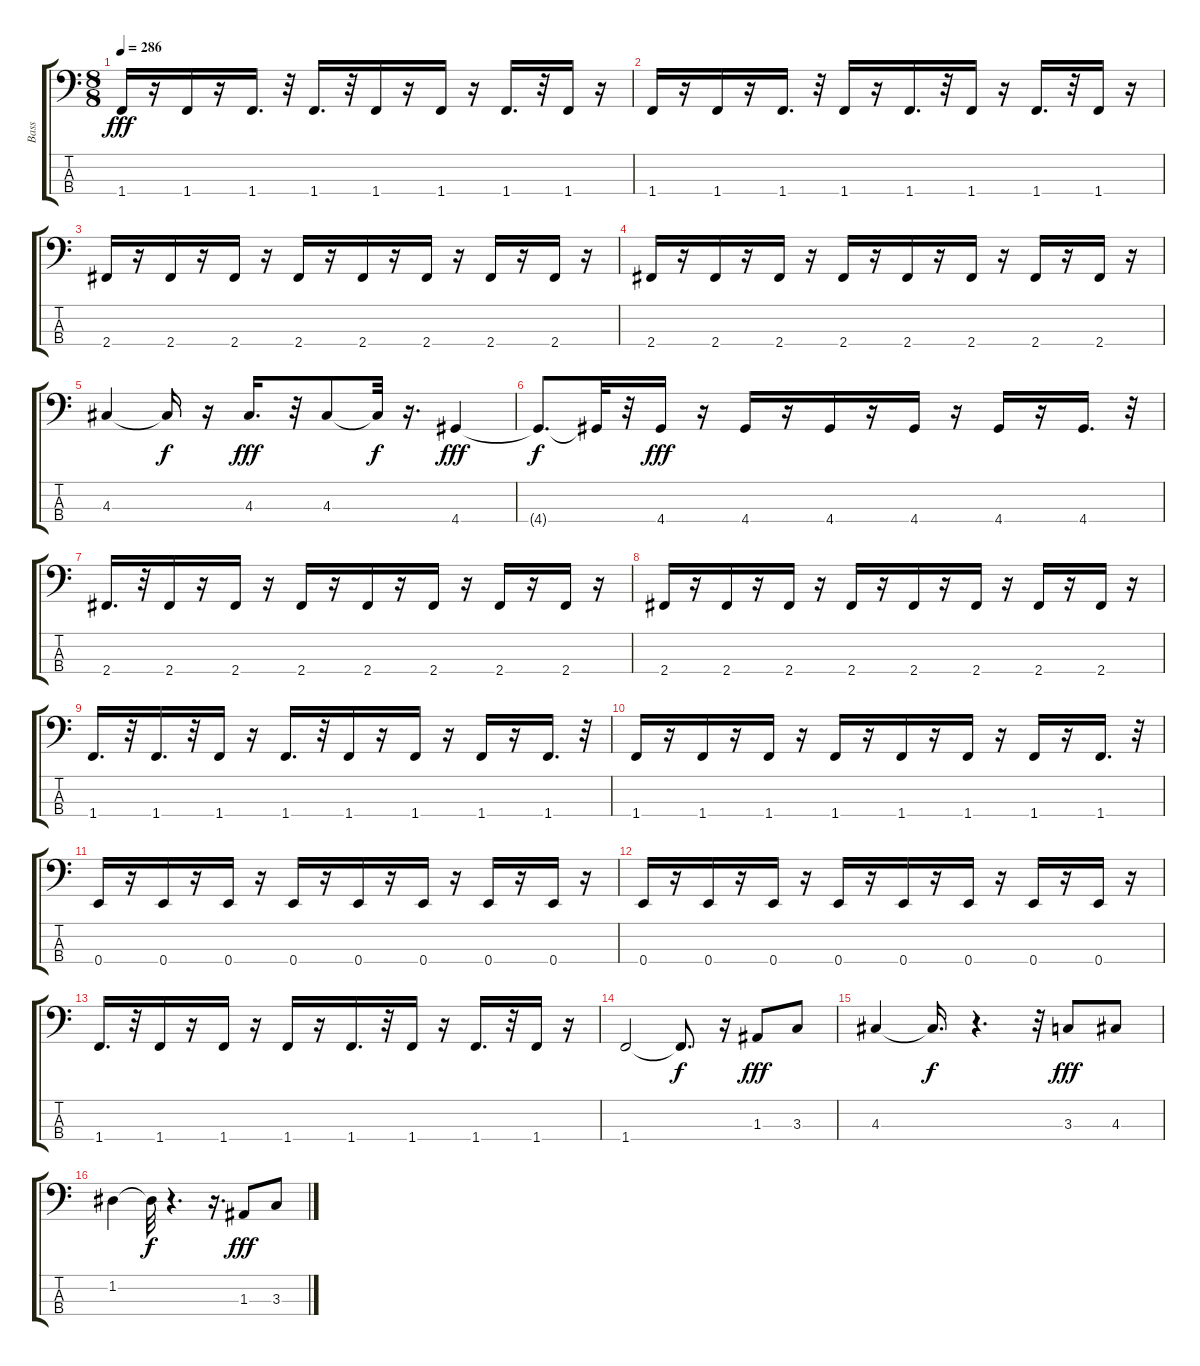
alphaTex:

\track ("Bass" "Bass") {instrument electricbassfinger}
\staff {score tabs}
\tuning (G2 D2 A1 E1) {hide}
\ts (8 8)
\tempo 286
\clef f4
\ks c
1.4.16{dy fff} r.16 1.4.16 r.16 1.4.16{d} r.32 1.4.16{d} r.32 1.4.16 r.16 1.4.16 r.16 1.4.16{d} r.32 1.4.16 r.16 |
1.4.16 r.16 1.4.16 r.16 1.4.16{d} r.32 1.4.16 r.16 1.4.16{d} r.32 1.4.16 r.16 1.4.16{d} r.32 1.4.16 r.16 |
2.4.16 r.16 2.4.16 r.16 2.4.16 r.16 2.4.16 r.16 2.4.16 r.16 2.4.16 r.16 2.4.16 r.16 2.4.16 r.16 |
2.4.16 r.16 2.4.16 r.16 2.4.16 r.16 2.4.16 r.16 2.4.16 r.16 2.4.16 r.16 2.4.16 r.16 2.4.16 r.16 |
4.3.4 4.3{t}.16{dy f} r.16 4.3.16{d dy fff} r.32 4.3.8 4.3{t}.32{dy f} r.16{d} 4.4.4{dy fff} |
4.4{t}.8{d dy f} 4.4{t}.32 r.32 4.4.16{dy fff} r.16 4.4.16 r.16 4.4.16 r.16 4.4.16 r.16 4.4.16 r.16 4.4.16{d} r.32 |
2.4.16{d} r.32 2.4.16 r.16 2.4.16 r.16 2.4.16 r.16 2.4.16 r.16 2.4.16 r.16 2.4.16 r.16 2.4.16 r.16 |
2.4.16 r.16 2.4.16 r.16 2.4.16 r.16 2.4.16 r.16 2.4.16 r.16 2.4.16 r.16 2.4.16 r.16 2.4.16 r.16 |
1.4.16{d} r.32 1.4.16{d} r.32 1.4.16 r.16 1.4.16{d} r.32 1.4.16 r.16 1.4.16 r.16 1.4.16 r.16 1.4.16{d} r.32 |
1.4.16 r.16 1.4.16 r.16 1.4.16 r.16 1.4.16 r.16 1.4.16 r.16 1.4.16 r.16 1.4.16 r.16 1.4.16{d} r.32 |
0.4.16 r.16 0.4.16 r.16 0.4.16 r.16 0.4.16 r.16 0.4.16 r.16 0.4.16 r.16 0.4.16 r.16 0.4.16 r.16 |
0.4.16 r.16 0.4.16 r.16 0.4.16 r.16 0.4.16 r.16 0.4.16 r.16 0.4.16 r.16 0.4.16 r.16 0.4.16 r.16 |
1.4.16{d} r.32 1.4.16 r.16 1.4.16 r.16 1.4.16 r.16 1.4.16{d} r.32 1.4.16 r.16 1.4.16{d} r.32 1.4.16 r.16 |
1.4.2 1.4{t}.8{d dy f} r.16 1.3.8{dy fff} 3.3.8 |
4.3.4 4.3{t}.16{d dy f} r.4{d} r.32 3.3.8{dy fff} 4.3.8 |
1.2.4 1.2{t}.32{dy f} r.4{d} r.16{d} 1.3.8{dy fff} 3.3.8
